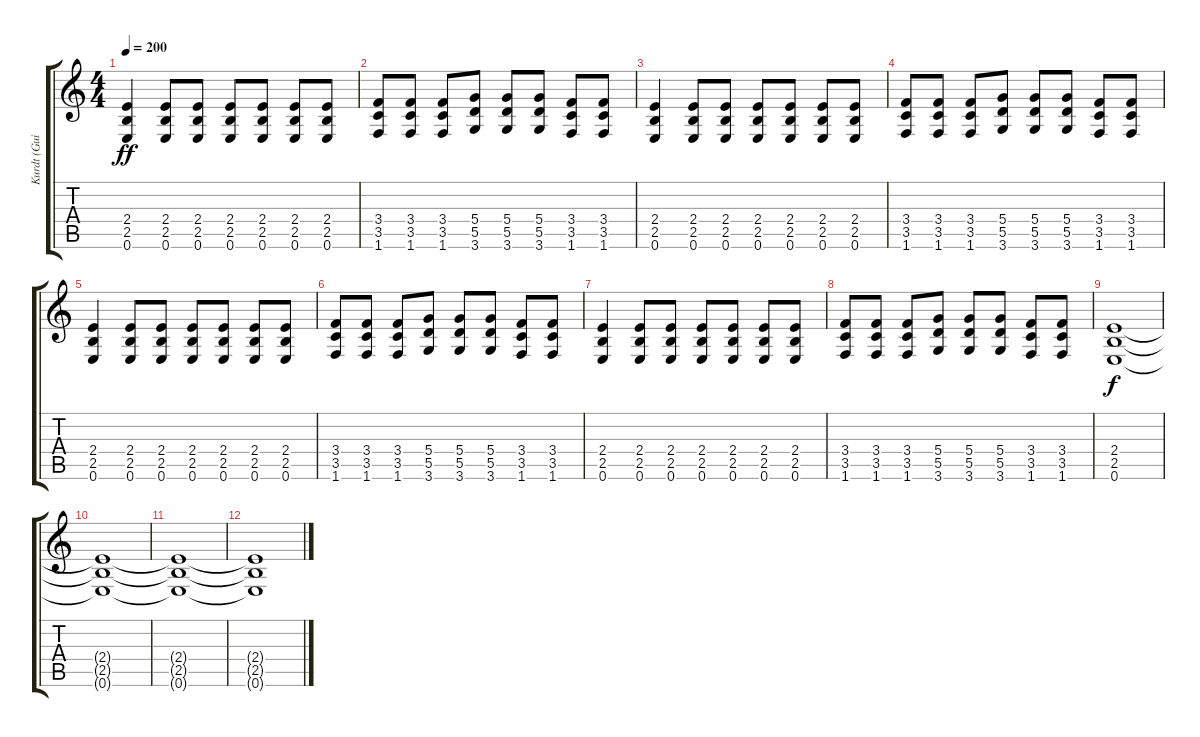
\track ("Kurdt (Guitar)" "Kurdt (Gui") {instrument electricguitarclean}
\staff {score tabs}
\tuning (E4 B3 G3 D3 A2 E2) {hide}
\ts (4 4)
\tempo 200
\clef g2
\ks c
(2.4 2.5 0.6).4{dy ff} (2.4 2.5 0.6).8 (2.4 2.5 0.6).8 (2.4 2.5 0.6).8 (2.4 2.5 0.6).8 (2.4 2.5 0.6).8 (2.4 2.5 0.6).8 |
(3.4 3.5 1.6).8 (3.4 3.5 1.6).8 (3.4 3.5 1.6).8 (5.4 5.5 3.6).8 (5.4 5.5 3.6).8 (5.4 5.5 3.6).8 (3.4 3.5 1.6).8 (3.4 3.5 1.6).8 |
(2.4 2.5 0.6).4 (2.4 2.5 0.6).8 (2.4 2.5 0.6).8 (2.4 2.5 0.6).8 (2.4 2.5 0.6).8 (2.4 2.5 0.6).8 (2.4 2.5 0.6).8 |
(3.4 3.5 1.6).8 (3.4 3.5 1.6).8 (3.4 3.5 1.6).8 (5.4 5.5 3.6).8 (5.4 5.5 3.6).8 (5.4 5.5 3.6).8 (3.4 3.5 1.6).8 (3.4 3.5 1.6).8 |
(2.4 2.5 0.6).4 (2.4 2.5 0.6).8 (2.4 2.5 0.6).8 (2.4 2.5 0.6).8 (2.4 2.5 0.6).8 (2.4 2.5 0.6).8 (2.4 2.5 0.6).8 |
(3.4 3.5 1.6).8 (3.4 3.5 1.6).8 (3.4 3.5 1.6).8 (5.4 5.5 3.6).8 (5.4 5.5 3.6).8 (5.4 5.5 3.6).8 (3.4 3.5 1.6).8 (3.4 3.5 1.6).8 |
(2.4 2.5 0.6).4 (2.4 2.5 0.6).8 (2.4 2.5 0.6).8 (2.4 2.5 0.6).8 (2.4 2.5 0.6).8 (2.4 2.5 0.6).8 (2.4 2.5 0.6).8 |
(3.4 3.5 1.6).8 (3.4 3.5 1.6).8 (3.4 3.5 1.6).8 (5.4 5.5 3.6).8 (5.4 5.5 3.6).8 (5.4 5.5 3.6).8 (3.4 3.5 1.6).8 (3.4 3.5 1.6).8 |
(2.4 2.5 0.6).1{dy f} |
(2.4{t} 2.5{t} 0.6{t}).1 |
(2.4{t} 2.5{t} 0.6{t}).1{volume 0} |
(2.4{t} 2.5{t} 0.6{t}).1
